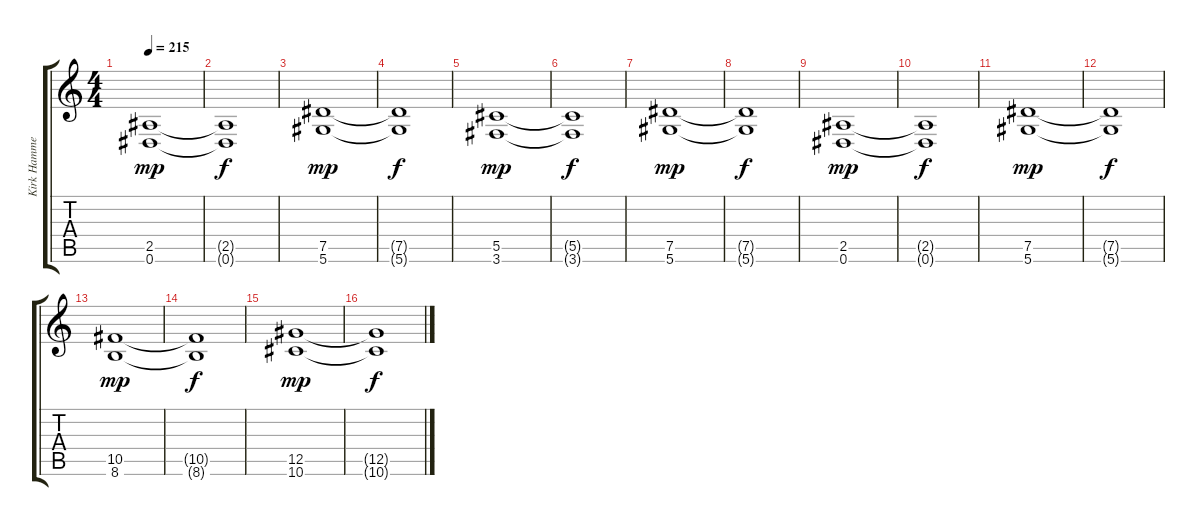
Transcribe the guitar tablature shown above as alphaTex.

\track ("Kirk Hammet Solo" "Kirk Hamme") {instrument distortionguitar}
\staff {score tabs}
\tuning (Eb4 Bb3 Gb3 Db3 Ab2 Eb2) {hide}
\ts (4 4)
\tempo 215
\clef g2
\ks c
(2.5 0.6).1{dy mp} |
(2.5{t} 0.6{t}).1{dy f} |
(7.5 5.6).1{dy mp} |
(7.5{t} 5.6{t}).1{dy f} |
(5.5 3.6).1{dy mp} |
(5.5{t} 3.6{t}).1{dy f} |
(7.5 5.6).1{dy mp} |
(7.5{t} 5.6{t}).1{dy f} |
(2.5 0.6).1{dy mp} |
(2.5{t} 0.6{t}).1{dy f} |
(7.5 5.6).1{dy mp} |
(7.5{t} 5.6{t}).1{dy f} |
(10.5 8.6).1{dy mp} |
(10.5{t} 8.6{t}).1{dy f} |
(12.5 10.6).1{dy mp} |
(12.5{t} 10.6{t}).1{dy f}
